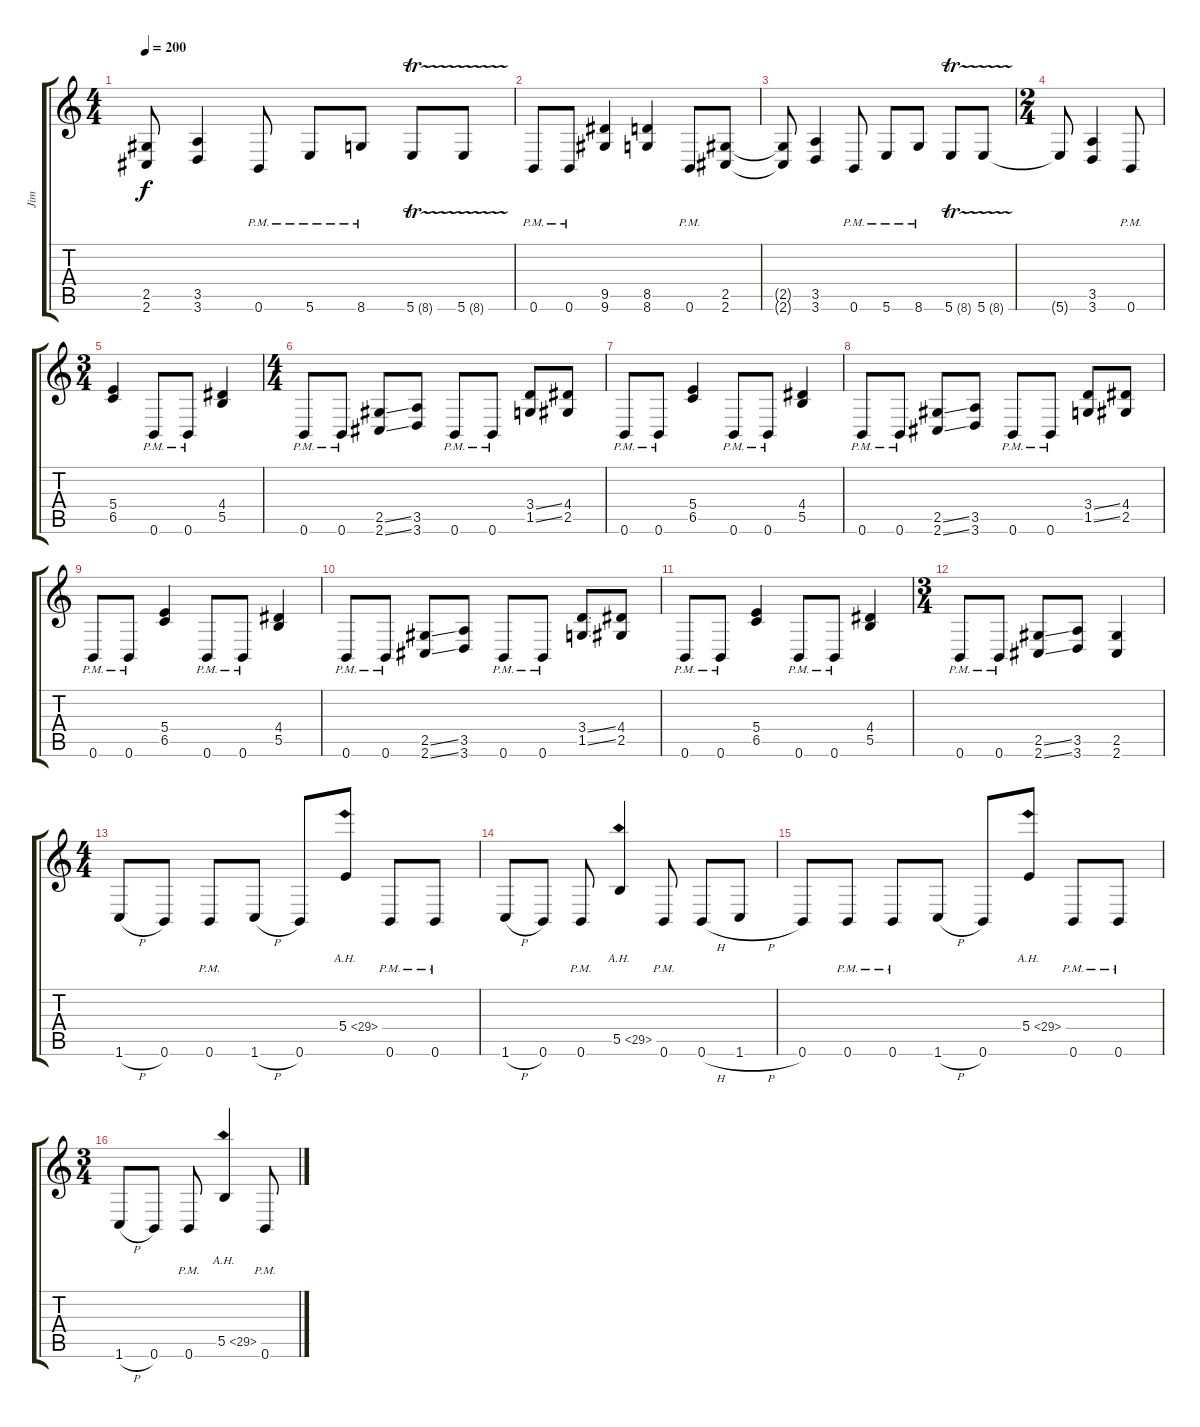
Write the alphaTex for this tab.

\track ("Jim" "Jim") {instrument distortionguitar}
\staff {score tabs}
\tuning (Db4 Ab3 E3 B2 Gb2 B1) {hide}
\ts (4 4)
\tempo 200
\clef g2
\ks c
(2.5{t} 2.6{t}).8{dy f} (3.5 3.6).4 0.6{pm}.8 5.6{pm}.8 8.6{pm}.8 5.6{tr (8 32)}.8 5.6{tr (8 32)}.8 |
0.6{pm}.8 0.6{pm}.8 (9.5 9.6).4 (8.5 8.6).4 0.6{pm}.8 (2.5 2.6).8 |
(2.5{t} 2.6{t}).8 (3.5 3.6).4 0.6{pm}.8 5.6{pm}.8 8.6{pm}.8 5.6{tr (8 32)}.8 5.6{tr (8 32)}.8 |
\ts (2 4)
5.6{t}.8 (3.5 3.6).4 0.6{pm}.8 |
\ts (3 4)
(5.4 6.5).4 0.6{pm}.8 0.6{pm}.8 (4.4 5.5).4 |
\ts (4 4)
0.6{pm}.8 0.6{pm}.8 (2.5{ss} 2.6{ss}).8 (3.5 3.6).8 0.6{pm}.8 0.6{pm}.8 (3.4{ss} 1.5{ss}).8 (4.4 2.5).8 |
0.6{pm}.8 0.6{pm}.8 (5.4 6.5).4 0.6{pm}.8 0.6{pm}.8 (4.4 5.5).4 |
0.6{pm}.8 0.6{pm}.8 (2.5{ss} 2.6{ss}).8 (3.5 3.6).8 0.6{pm}.8 0.6{pm}.8 (3.4{ss} 1.5{ss}).8 (4.4 2.5).8 |
0.6{pm}.8 0.6{pm}.8 (5.4 6.5).4 0.6{pm}.8 0.6{pm}.8 (4.4 5.5).4 |
0.6{pm}.8 0.6{pm}.8 (2.5{ss} 2.6{ss}).8 (3.5 3.6).8 0.6{pm}.8 0.6{pm}.8 (3.4{ss} 1.5{ss}).8 (4.4 2.5).8 |
0.6{pm}.8 0.6{pm}.8 (5.4 6.5).4 0.6{pm}.8 0.6{pm}.8 (4.4 5.5).4 |
\ts (3 4)
0.6{pm}.8 0.6{pm}.8 (2.5{ss} 2.6{ss}).8 (3.5 3.6).8 (2.5 2.6).4 |
\ts (4 4)
1.6{h}.8 0.6.8 0.6{pm}.8 1.6{h}.8 0.6.8 5.4{ah 24}.8 0.6{pm}.8 0.6{pm}.8 |
1.6{h}.8 0.6.8 0.6{pm}.8 5.5{ah 24}.4 0.6{pm}.8 0.6{h}.8 1.6{h}.8 |
0.6.8 0.6{pm}.8 0.6{pm}.8 1.6{h}.8 0.6.8 5.4{ah 24}.8 0.6{pm}.8 0.6{pm}.8 |
\ts (3 4)
1.6{h}.8 0.6.8 0.6{pm}.8 5.5{ah 24}.4 0.6{pm}.8
